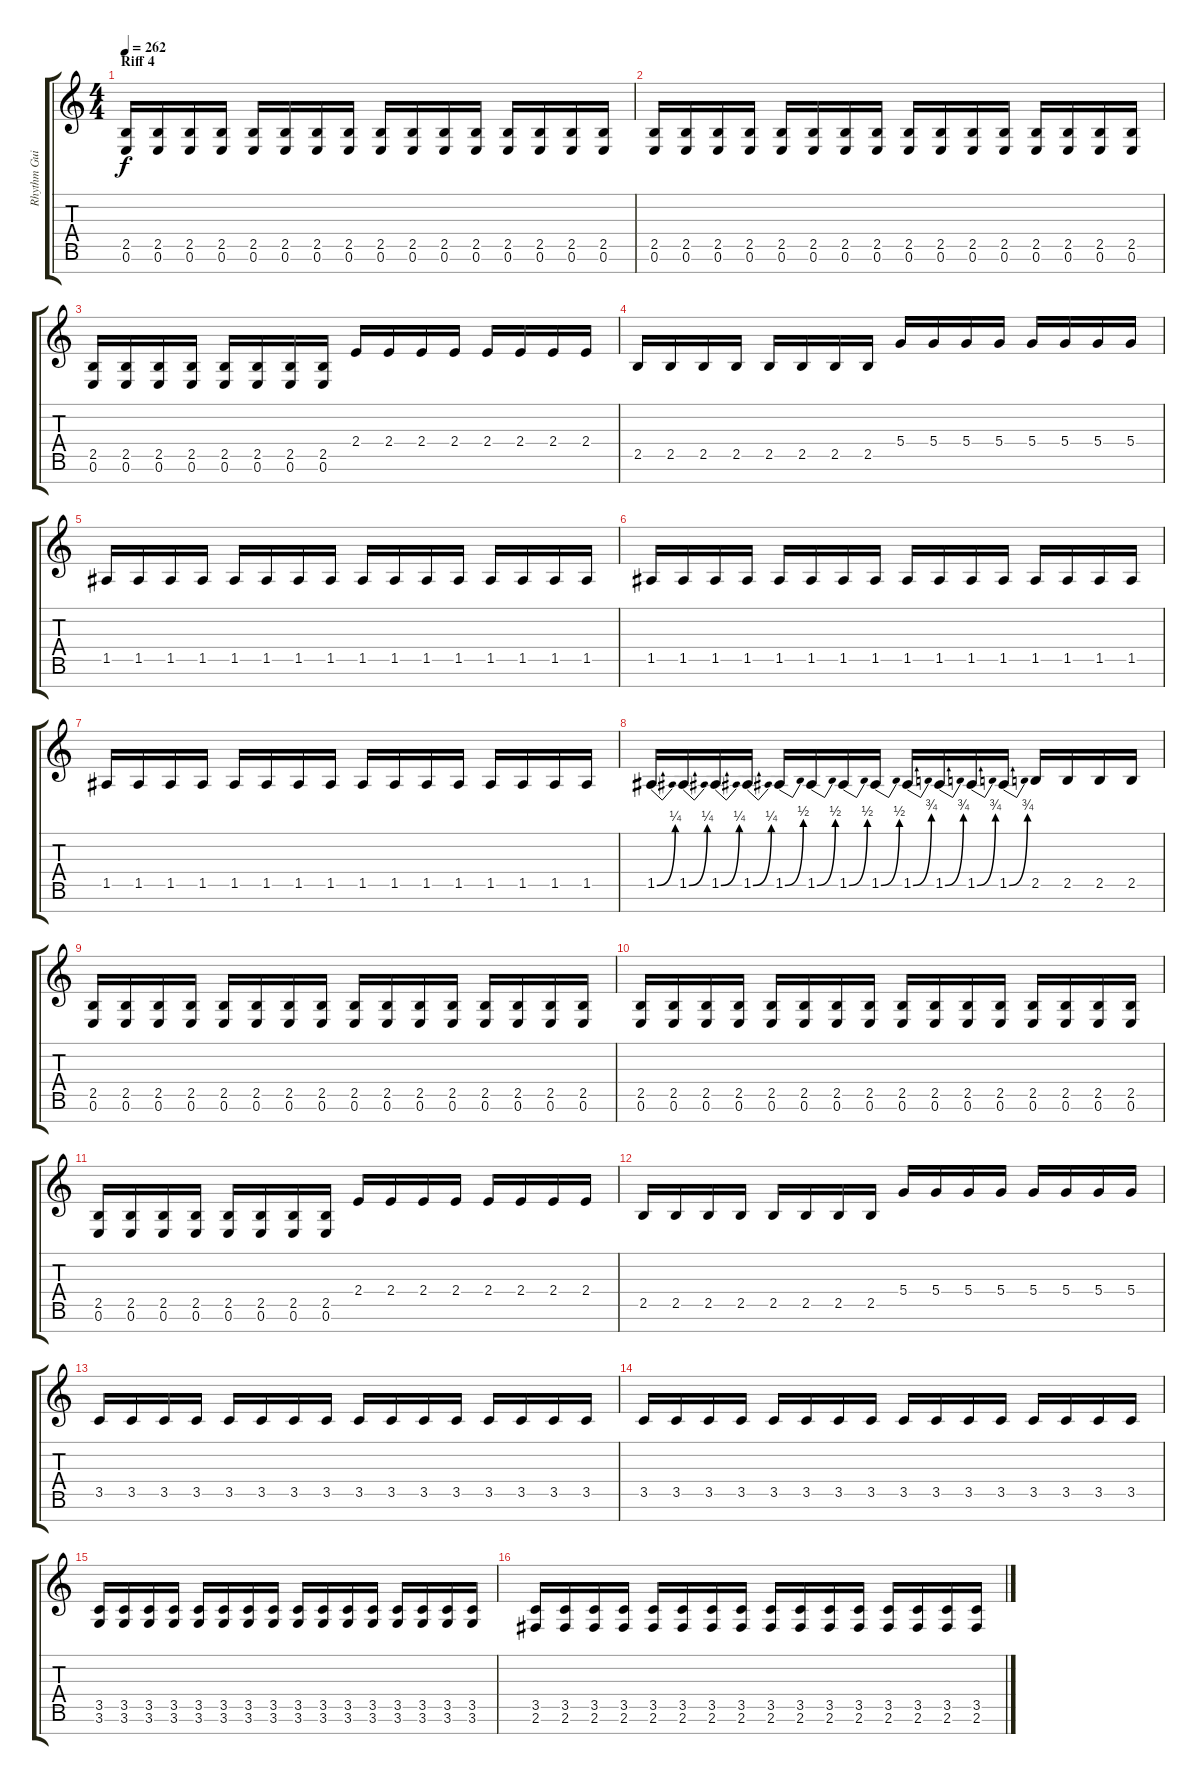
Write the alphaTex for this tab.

\track ("Rhythm Guitar 1" "Rhythm Gui") {instrument distortionguitar}
\staff {score tabs}
\tuning (E4 B3 G3 D3 A2 E2 B1) {hide}
\ts (4 4)
\section ("" "Riff 4")
\tempo 262
\clef g2
\ks c
(2.5 0.6).16{dy f} (2.5 0.6).16 (2.5 0.6).16 (2.5 0.6).16 (2.5 0.6).16 (2.5 0.6).16 (2.5 0.6).16 (2.5 0.6).16 (2.5 0.6).16 (2.5 0.6).16 (2.5 0.6).16 (2.5 0.6).16 (2.5 0.6).16 (2.5 0.6).16 (2.5 0.6).16 (2.5 0.6).16 |
(2.5 0.6).16 (2.5 0.6).16 (2.5 0.6).16 (2.5 0.6).16 (2.5 0.6).16 (2.5 0.6).16 (2.5 0.6).16 (2.5 0.6).16 (2.5 0.6).16 (2.5 0.6).16 (2.5 0.6).16 (2.5 0.6).16 (2.5 0.6).16 (2.5 0.6).16 (2.5 0.6).16 (2.5 0.6).16 |
(2.5 0.6).16 (2.5 0.6).16 (2.5 0.6).16 (2.5 0.6).16 (2.5 0.6).16 (2.5 0.6).16 (2.5 0.6).16 (2.5 0.6).16 2.4.16 2.4.16 2.4.16 2.4.16 2.4.16 2.4.16 2.4.16 2.4.16 |
2.5.16 2.5.16 2.5.16 2.5.16 2.5.16 2.5.16 2.5.16 2.5.16 5.4.16 5.4.16 5.4.16 5.4.16 5.4.16 5.4.16 5.4.16 5.4.16 |
1.5.16 1.5.16 1.5.16 1.5.16 1.5.16 1.5.16 1.5.16 1.5.16 1.5.16 1.5.16 1.5.16 1.5.16 1.5.16 1.5.16 1.5.16 1.5.16 |
1.5.16 1.5.16 1.5.16 1.5.16 1.5.16 1.5.16 1.5.16 1.5.16 1.5.16 1.5.16 1.5.16 1.5.16 1.5.16 1.5.16 1.5.16 1.5.16 |
1.5.16 1.5.16 1.5.16 1.5.16 1.5.16 1.5.16 1.5.16 1.5.16 1.5.16 1.5.16 1.5.16 1.5.16 1.5.16 1.5.16 1.5.16 1.5.16 |
1.5{be (bend 0 0 60 1)}.16 1.5{be (bend 0 0 60 1)}.16 1.5{be (bend 0 0 60 1)}.16 1.5{be (bend 0 0 60 1)}.16 1.5{be (bend 0 0 60 2)}.16 1.5{be (bend 0 0 60 2)}.16 1.5{be (bend 0 0 60 2)}.16 1.5{be (bend 0 0 60 2)}.16 1.5{be (bend 0 0 60 3)}.16 1.5{be (bend 0 0 60 3)}.16 1.5{be (bend 0 0 60 3)}.16 1.5{be (bend 0 0 60 3)}.16 2.5.16 2.5.16 2.5.16 2.5.16 |
(2.5 0.6).16 (2.5 0.6).16 (2.5 0.6).16 (2.5 0.6).16 (2.5 0.6).16 (2.5 0.6).16 (2.5 0.6).16 (2.5 0.6).16 (2.5 0.6).16 (2.5 0.6).16 (2.5 0.6).16 (2.5 0.6).16 (2.5 0.6).16 (2.5 0.6).16 (2.5 0.6).16 (2.5 0.6).16 |
(2.5 0.6).16 (2.5 0.6).16 (2.5 0.6).16 (2.5 0.6).16 (2.5 0.6).16 (2.5 0.6).16 (2.5 0.6).16 (2.5 0.6).16 (2.5 0.6).16 (2.5 0.6).16 (2.5 0.6).16 (2.5 0.6).16 (2.5 0.6).16 (2.5 0.6).16 (2.5 0.6).16 (2.5 0.6).16 |
(2.5 0.6).16 (2.5 0.6).16 (2.5 0.6).16 (2.5 0.6).16 (2.5 0.6).16 (2.5 0.6).16 (2.5 0.6).16 (2.5 0.6).16 2.4.16 2.4.16 2.4.16 2.4.16 2.4.16 2.4.16 2.4.16 2.4.16 |
2.5.16 2.5.16 2.5.16 2.5.16 2.5.16 2.5.16 2.5.16 2.5.16 5.4.16 5.4.16 5.4.16 5.4.16 5.4.16 5.4.16 5.4.16 5.4.16 |
3.5.16 3.5.16 3.5.16 3.5.16 3.5.16 3.5.16 3.5.16 3.5.16 3.5.16 3.5.16 3.5.16 3.5.16 3.5.16 3.5.16 3.5.16 3.5.16 |
3.5.16 3.5.16 3.5.16 3.5.16 3.5.16 3.5.16 3.5.16 3.5.16 3.5.16 3.5.16 3.5.16 3.5.16 3.5.16 3.5.16 3.5.16 3.5.16 |
(3.5 3.6).16 (3.5 3.6).16 (3.5 3.6).16 (3.5 3.6).16 (3.5 3.6).16 (3.5 3.6).16 (3.5 3.6).16 (3.5 3.6).16 (3.5 3.6).16 (3.5 3.6).16 (3.5 3.6).16 (3.5 3.6).16 (3.5 3.6).16 (3.5 3.6).16 (3.5 3.6).16 (3.5 3.6).16 |
(3.5 2.6).16 (3.5 2.6).16 (3.5 2.6).16 (3.5 2.6).16 (3.5 2.6).16 (3.5 2.6).16 (3.5 2.6).16 (3.5 2.6).16 (3.5 2.6).16 (3.5 2.6).16 (3.5 2.6).16 (3.5 2.6).16 (3.5 2.6).16 (3.5 2.6).16 (3.5 2.6).16 (3.5 2.6).16
